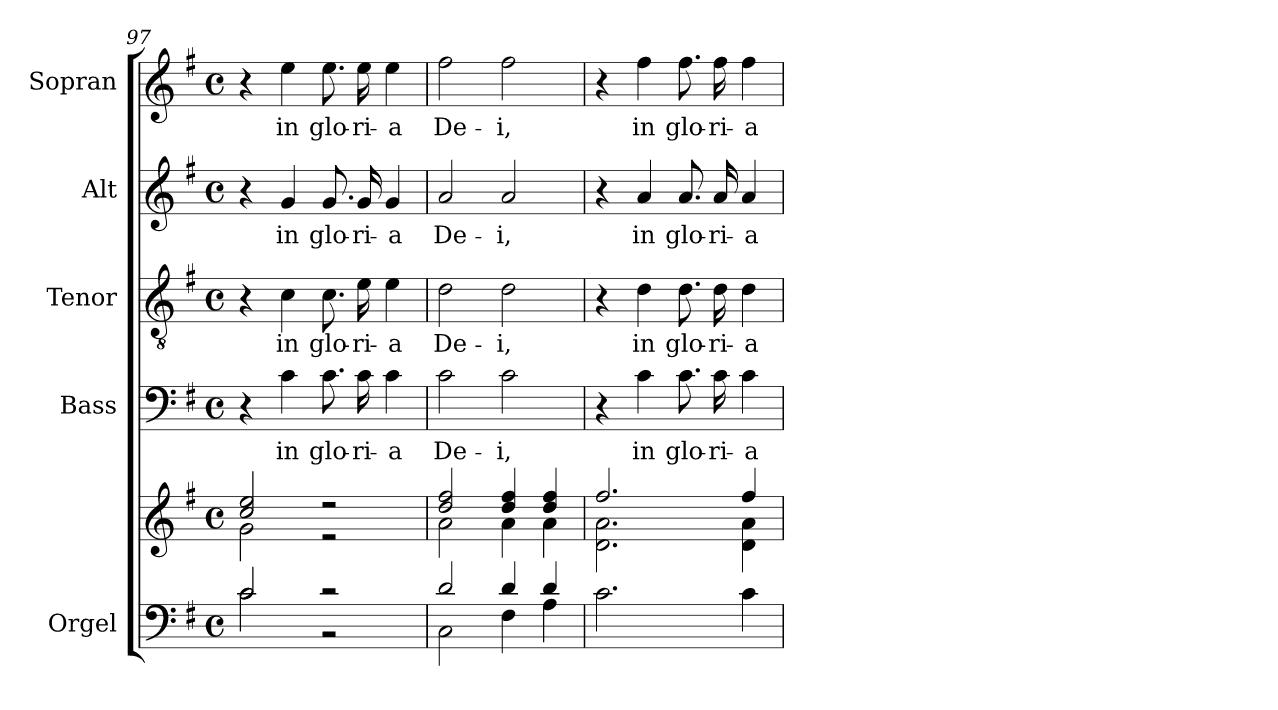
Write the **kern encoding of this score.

**kern	**kern	**kern	**text	**kern	**text	**kern	**text	**kern	**text
*part5	*part5	*part4	*part4	*part3	*part3	*part2	*part2	*part1	*part1
*staff6	*staff5	*staff4	*staff4	*staff3	*staff3	*staff2	*staff2	*staff1	*staff1
*I"Orgel	*	*I"Bass	*	*I"Tenor	*	*I"Alt	*	*I"Sopran	*
*I'Org.	*	*I'B.	*	*I'T.	*	*I'A.	*	*I'S.	*
*clefF4	*clefG2	*clefF4	*	*clefGv2	*	*clefG2	*	*clefG2	*
*k[f#]	*k[f#]	*k[f#]	*	*k[f#]	*	*k[f#]	*	*k[f#]	*
*G:	*G:	*G:	*	*G:	*	*G:	*	*G:	*
*M4/4	*M4/4	*M4/4	*	*M4/4	*	*M4/4	*	*M4/4	*
*met(c)	*met(c)	*met(c)	*	*met(c)	*	*met(c)	*	*met(c)	*
=97	=97	=97	=97	=97	=97	=97	=97	=97	=97
*^	*^	*	*	*	*	*	*	*	*
2c/	2c\	2cc/ 2ee/	2g\	4r	.	4r	.	4r	.	4r	.
!	!	!	!	!	!LO:LY:b	!	!LO:LY:b	!	!LO:LY:b	!	!LO:LY:b
.	.	.	.	4c\	in	4c\	in	4g/	in	4ee\	in
!	!	!	!	!	!LO:LY:b	!	!LO:LY:b	!	!LO:LY:b	!	!LO:LY:b
2r	2r	2r	2r	8.c\	glo-	8.c\	glo-	8.g/	glo-	8.ee\	glo-
!	!	!	!	!	!LO:LY:b	!	!LO:LY:b	!	!LO:LY:b	!	!LO:LY:b
.	.	.	.	16c\	-ri-	16e\	-ri-	16g/	-ri-	16ee\	-ri-
!	!	!	!	!	!LO:LY:b	!	!LO:LY:b	!	!LO:LY:b	!	!LO:LY:b
.	.	.	.	4c\	-a	4e\	-a	4g/	-a	4ee\	-a
=98	=98	=98	=98	=98	=98	=98	=98	=98	=98	=98	=98
!	!	!	!	!	!LO:LY:b	!	!LO:LY:b	!	!LO:LY:b	!	!LO:LY:b
2d/	2C\	2dd/ 2ff#/	2a\	2c\	De-	2d\	De-	2a/	De-	2ff#\	De-
!	!	!	!	!	!LO:LY:b	!	!LO:LY:b	!	!LO:LY:b	!	!LO:LY:b
4d/	4F#\	4dd/ 4ff#/	4a\	2c\	-i,	2d\	-i,	2a/	-i,	2ff#\	-i,
4d/	4A\	4dd/ 4ff#/	4a\	.	.	.	.	.	.	.	.
*v	*v	*	*	*	*	*	*	*	*	*	*
=99	=99	=99	=99	=99	=99	=99	=99	=99	=99	=99
2.c\	2.ff#/	2.d\ 2.a\	4r	.	4r	.	4r	.	4r	.
!	!	!	!	!LO:LY:b	!	!LO:LY:b	!	!LO:LY:b	!	!LO:LY:b
.	.	.	4c\	in	4d\	in	4a/	in	4ff#\	in
!	!	!	!	!LO:LY:b	!	!LO:LY:b	!	!LO:LY:b	!	!LO:LY:b
.	.	.	8.c\	glo-	8.d\	glo-	8.a/	glo-	8.ff#\	glo-
!	!	!	!	!LO:LY:b	!	!LO:LY:b	!	!LO:LY:b	!	!LO:LY:b
.	.	.	16c\	-ri-	16d\	-ri-	16a/	-ri-	16ff#\	-ri-
!	!	!	!	!LO:LY:b	!	!LO:LY:b	!	!LO:LY:b	!	!LO:LY:b
4c\	4ff#/	4d\ 4a\	4c\	-a	4d\	-a	4a/	-a	4ff#\	-a
*	*v	*v	*	*	*	*	*	*	*	*
=	=	=	=	=	=	=	=	=	=
*-	*-	*-	*-	*-	*-	*-	*-	*-	*-
